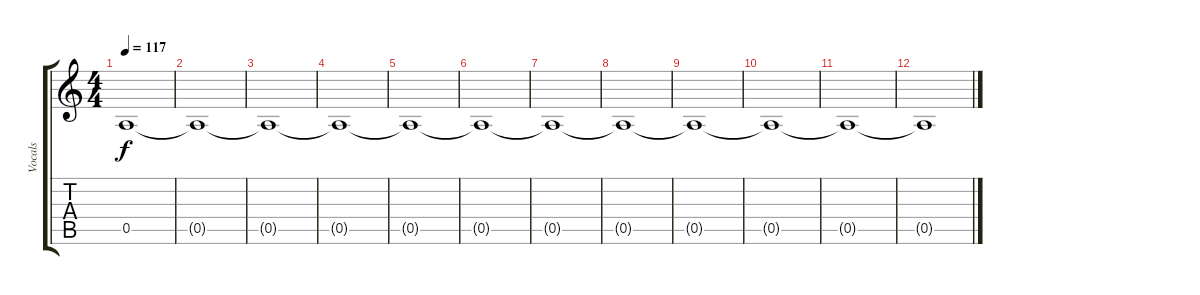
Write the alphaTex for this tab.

\track ("Vocals" "Vocals") {instrument acousticguitarnylon}
\staff {score tabs}
\tuning (E4 B3 G3 D3 A2 E2) {hide}
\ts (4 4)
\tempo 117
\clef g2
\ks c
0.5{t}.1{dy f} |
0.5{t}.1 |
0.5{t}.1 |
0.5{t}.1 |
0.5{t}.1 |
0.5{t}.1 |
0.5{t}.1 |
0.5{t}.1 |
0.5{t}.1 |
0.5{t}.1 |
0.5{t}.1 |
0.5{t}.1
